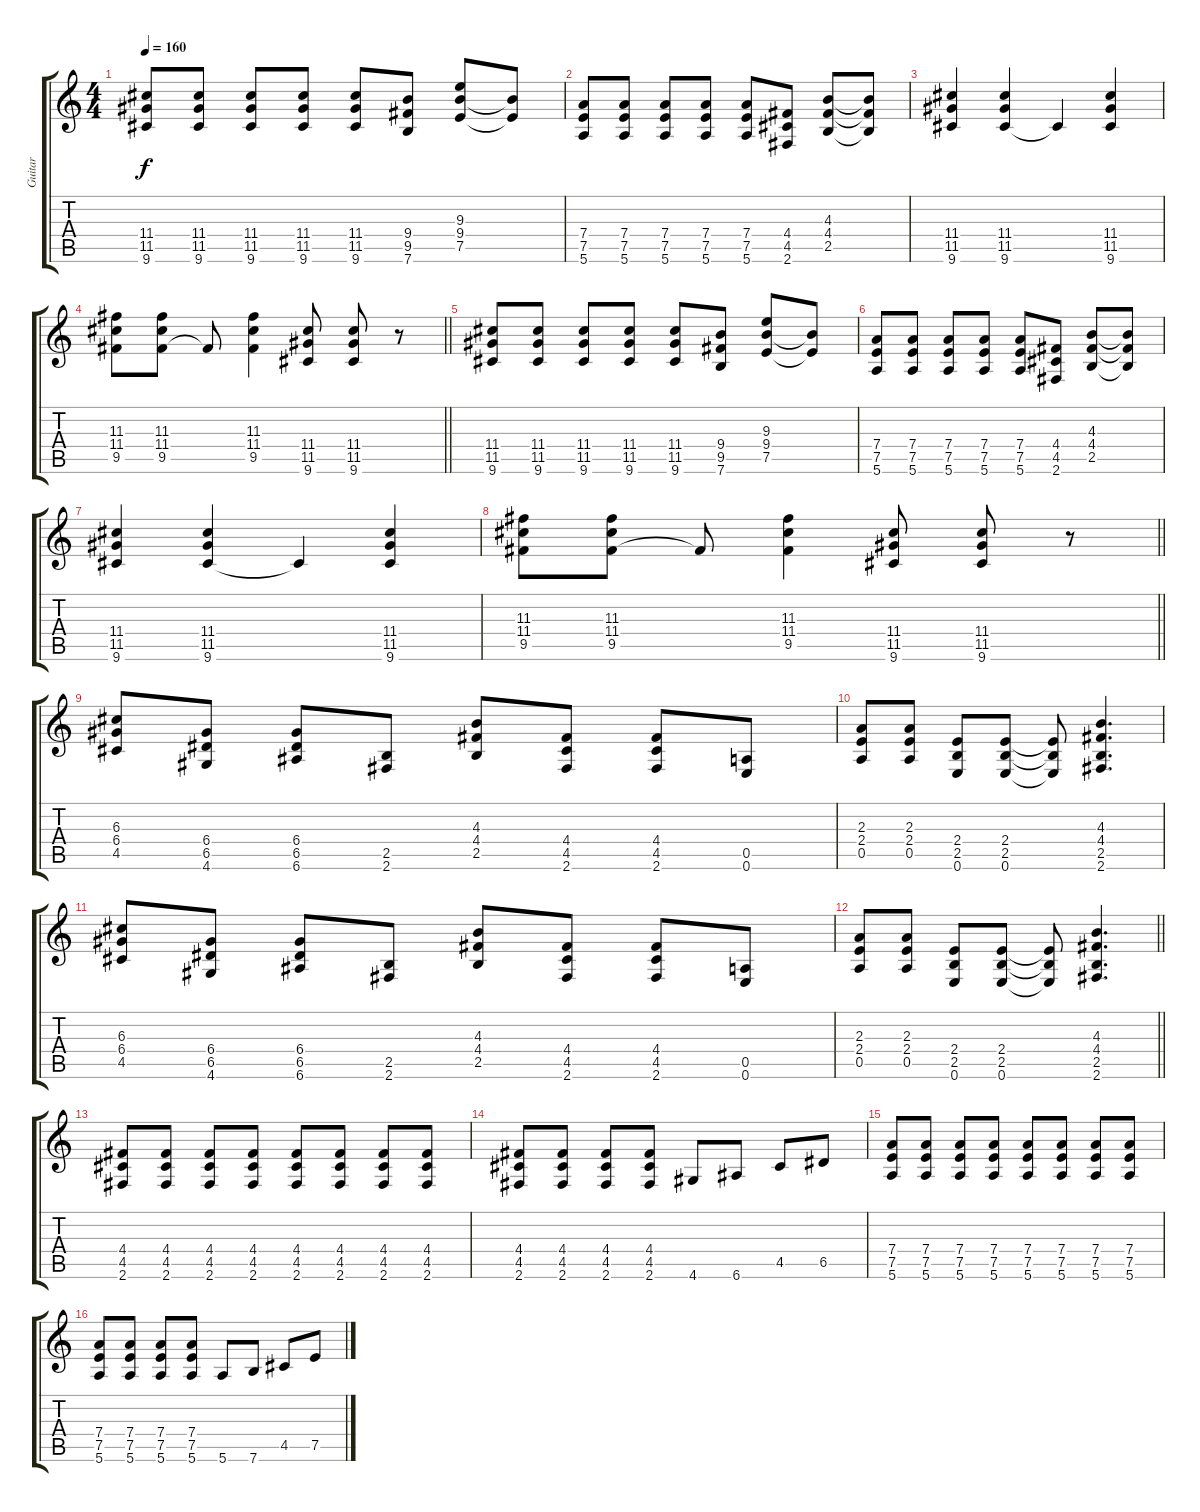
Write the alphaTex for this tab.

\track ("Guitar" "Guitar") {instrument overdrivenguitar}
\staff {score tabs}
\tuning (E4 B3 G3 D3 A2 E2) {hide}
\ts (4 4)
\tempo 160
\clef g2
\ks c
(11.4 11.5 9.6).8{dy f} (11.4 11.5 9.6).8 (11.4 11.5 9.6).8 (11.4 11.5 9.6).8 (11.4 11.5 9.6).8 (9.4 9.5 7.6).8 (9.3 9.4 7.5).8 (9.4{t} 7.5{t}).8 |
(7.4 7.5 5.6).8 (7.4 7.5 5.6).8 (7.4 7.5 5.6).8 (7.4 7.5 5.6).8 (7.4 7.5 5.6).8 (4.4 4.5 2.6).8 (4.3 4.4 2.5).8 (4.3{t} 4.4{t} 2.5{t}).8 |
(11.4 11.5 9.6).4 (11.4 11.5 9.6).4 9.6{t}.4 (11.4 11.5 9.6).4 |
\barLineRight lightlight
(11.3 11.4 9.5).8 (11.3 11.4 9.5).8 9.5{t}.8 (11.3 11.4 9.5).4 (11.4 11.5 9.6).8 (11.4 11.5 9.6).8 r.8 |
(11.4 11.5 9.6).8 (11.4 11.5 9.6).8 (11.4 11.5 9.6).8 (11.4 11.5 9.6).8 (11.4 11.5 9.6).8 (9.4 9.5 7.6).8 (9.3 9.4 7.5).8 (9.4{t} 7.5{t}).8 |
(7.4 7.5 5.6).8 (7.4 7.5 5.6).8 (7.4 7.5 5.6).8 (7.4 7.5 5.6).8 (7.4 7.5 5.6).8 (4.4 4.5 2.6).8 (4.3 4.4 2.5).8 (4.3{t} 4.4{t} 2.5{t}).8 |
(11.4 11.5 9.6).4 (11.4 11.5 9.6).4 9.6{t}.4 (11.4 11.5 9.6).4 |
\barLineRight lightlight
(11.3 11.4 9.5).8 (11.3 11.4 9.5).8 9.5{t}.8 (11.3 11.4 9.5).4 (11.4 11.5 9.6).8 (11.4 11.5 9.6).8 r.8 |
(6.3 6.4 4.5).8 (6.4 6.5 4.6).8 (6.4 6.5 6.6).8 (2.5 2.6).8 (4.3 4.4 2.5).8 (4.4 4.5 2.6).8 (4.4 4.5 2.6).8 (0.5 0.6).8 |
(2.3 2.4 0.5).8 (2.3 2.4 0.5).8 (2.4 2.5 0.6).8 (2.4 2.5 0.6).8 (2.4{t} 2.5{t} 0.6{t}).8 (4.3 4.4 2.5 2.6).4{d} |
(6.3 6.4 4.5).8 (6.4 6.5 4.6).8 (6.4 6.5 6.6).8 (2.5 2.6).8 (4.3 4.4 2.5).8 (4.4 4.5 2.6).8 (4.4 4.5 2.6).8 (0.5 0.6).8 |
\barLineRight lightlight
(2.3 2.4 0.5).8 (2.3 2.4 0.5).8 (2.4 2.5 0.6).8 (2.4 2.5 0.6).8 (2.4{t} 2.5{t} 0.6{t}).8 (4.3 4.4 2.5 2.6).4{d} |
(4.4 4.5 2.6).8 (4.4 4.5 2.6).8 (4.4 4.5 2.6).8 (4.4 4.5 2.6).8 (4.4 4.5 2.6).8 (4.4 4.5 2.6).8 (4.4 4.5 2.6).8 (4.4 4.5 2.6).8 |
(4.4 4.5 2.6).8 (4.4 4.5 2.6).8 (4.4 4.5 2.6).8 (4.4 4.5 2.6).8 4.6.8 6.6.8 4.5.8 6.5.8 |
(7.4 7.5 5.6).8 (7.4 7.5 5.6).8 (7.4 7.5 5.6).8 (7.4 7.5 5.6).8 (7.4 7.5 5.6).8 (7.4 7.5 5.6).8 (7.4 7.5 5.6).8 (7.4 7.5 5.6).8 |
(7.4 7.5 5.6).8 (7.4 7.5 5.6).8 (7.4 7.5 5.6).8 (7.4 7.5 5.6).8 5.6.8 7.6.8 4.5.8 7.5.8
